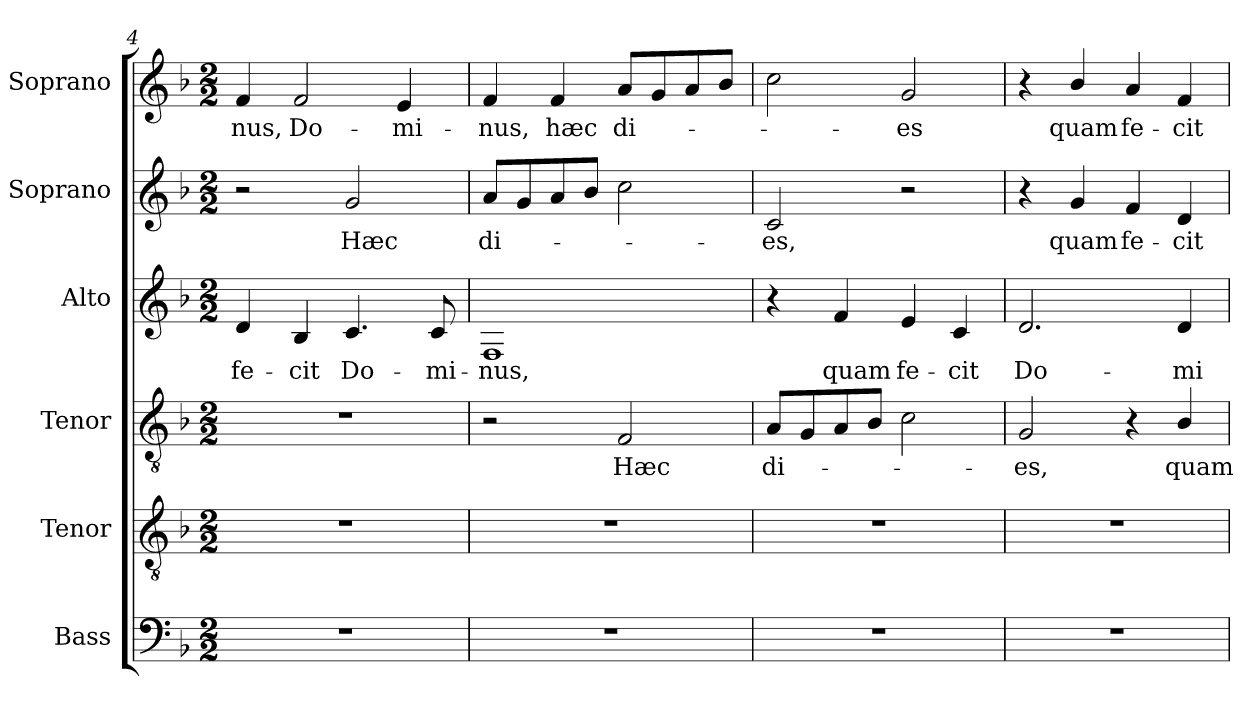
**kern	**kern	**kern	**text	**kern	**text	**kern	**text	**kern	**text
*part6	*part5	*part4	*part4	*part3	*part3	*part2	*part2	*part1	*part1
*staff6	*staff5	*staff4	*staff4	*staff3	*staff3	*staff2	*staff2	*staff1	*staff1
*I"Bass	*I"Tenor	*I"Tenor	*	*I"Alto	*	*I"Soprano	*	*I"Soprano	*
*I'B.	*I'T.	*I'T.	*	*I'A.	*	*I'S.	*	*I'S.	*
*clefF4	*clefGv2	*clefGv2	*	*clefG2	*	*clefG2	*	*clefG2	*
*	*ITrd7c12	*ITrd7c12	*	*	*	*	*	*	*
*k[b-]	*k[b-]	*k[b-]	*	*k[b-]	*	*k[b-]	*	*k[b-]	*
*F:	*F:	*F:	*	*F:	*	*F:	*	*F:	*
*M2/2	*M2/2	*M2/2	*	*M2/2	*	*M2/2	*	*M2/2	*
=4	=4	=4	=4	=4	=4	=4	=4	=4	=4
!	!	!	!	!	!LO:LY:b:color=#000000	!	!	!	!
!	!	!	!	!	!	!	!	!	!LO:LY:b:color=#000000
1r	1r	1r	.	4di/	fe-	2r	.	4fi/	-nus,
!	!	!	!	!	!LO:LY:b:color=#000000	!	!	!	!
!	!	!	!	!	!	!	!	!	!LO:LY:b:color=#000000
.	.	.	.	4B-i/	-cit	.	.	2fi/	Do-
!	!	!	!	!	!LO:LY:b:color=#000000	!	!	!	!
!	!	!	!	!	!	!	!LO:LY:b:color=#000000	!	!
.	.	.	.	4.ci/	Do-	2gi/	Hæc	.	.
!	!	!	!	!	!	!	!	!	!LO:LY:b:color=#000000
.	.	.	.	.	.	.	.	4ei/	-mi-
!	!	!	!	!	!LO:LY:b:color=#000000	!	!	!	!
.	.	.	.	8ci/	-mi-	.	.	.	.
=5	=5	=5	=5	=5	=5	=5	=5	=5	=5
!	!	!	!	!	!LO:LY:b:color=#000000	!	!	!	!
!	!	!	!	!	!	!	!LO:LY:b:color=#000000	!	!
!	!	!	!	!	!	!	!	!	!LO:LY:b:color=#000000
1r	1r	2r	.	1Fi	-nus,	8ai/L	di-	4fi/	-nus,
.	.	.	.	.	.	8gi/	.	.	.
!	!	!	!	!	!	!	!	!	!LO:LY:b:color=#000000
.	.	.	.	.	.	8ai/	.	4fi/	hæc
.	.	.	.	.	.	8b-i/J	.	.	.
!	!	!	!LO:LY:b:color=#000000	!	!	!	!	!	!
!	!	!	!	!	!	!	!	!	!LO:LY:b:color=#000000
.	.	2FFi/	Hæc	.	.	2cci\	.	8ai/L	di-
.	.	.	.	.	.	.	.	8gi/	.
.	.	.	.	.	.	.	.	8ai/	.
.	.	.	.	.	.	.	.	8b-i/J	.
!!LO:LB:g=z
=6	=6	=6	=6	=6	=6	=6	=6	=6	=6
!	!	!	!LO:LY:b:color=#000000	!	!	!	!	!	!
!	!	!	!	!	!	!	!LO:LY:b:color=#000000	!	!
1r	1r	8AAi/L	di-	4r	.	2ci/	-es,	2cci\	.
.	.	8GGi/	.	.	.	.	.	.	.
!	!	!	!	!	!LO:LY:b:color=#000000	!	!	!	!
.	.	8AAi/	.	4fi/	quam	.	.	.	.
.	.	8BB-i/J	.	.	.	.	.	.	.
!	!	!	!	!	!LO:LY:b:color=#000000	!	!	!	!
!	!	!	!	!	!	!	!	!	!LO:LY:b:color=#000000
.	.	2Ci\	.	4ei/	fe-	2r	.	2gi/	-es
!	!	!	!	!	!LO:LY:b:color=#000000	!	!	!	!
.	.	.	.	4ci/	-cit	.	.	.	.
=7	=7	=7	=7	=7	=7	=7	=7	=7	=7
!	!	!	!LO:LY:b:color=#000000	!	!	!	!	!	!
!	!	!	!	!	!LO:LY:b:color=#000000	!	!	!	!
1r	1r	2GGi/	-es,	2.di/	Do-	4r	.	4r	.
!	!	!	!	!	!	!	!LO:LY:b:color=#000000	!	!
!	!	!	!	!	!	!	!	!	!LO:LY:b:color=#000000
.	.	.	.	.	.	4gi/	quam	4b-i/	quam
!	!	!	!	!	!	!	!LO:LY:b:color=#000000	!	!
!	!	!	!	!	!	!	!	!	!LO:LY:b:color=#000000
.	.	4r	.	.	.	4fi/	fe-	4ai/	fe-
!	!	!	!LO:LY:b:color=#000000	!	!	!	!	!	!
!	!	!	!	!	!LO:LY:b:color=#000000	!	!	!	!
!	!	!	!	!	!	!	!LO:LY:b:color=#000000	!	!
!	!	!	!	!	!	!	!	!	!LO:LY:b:color=#000000
.	.	4BB-i/	quam	4di/	-mi-	4di/	-cit	4fi/	-cit
=	=	=	=	=	=	=	=	=	=
*-	*-	*-	*-	*-	*-	*-	*-	*-	*-
